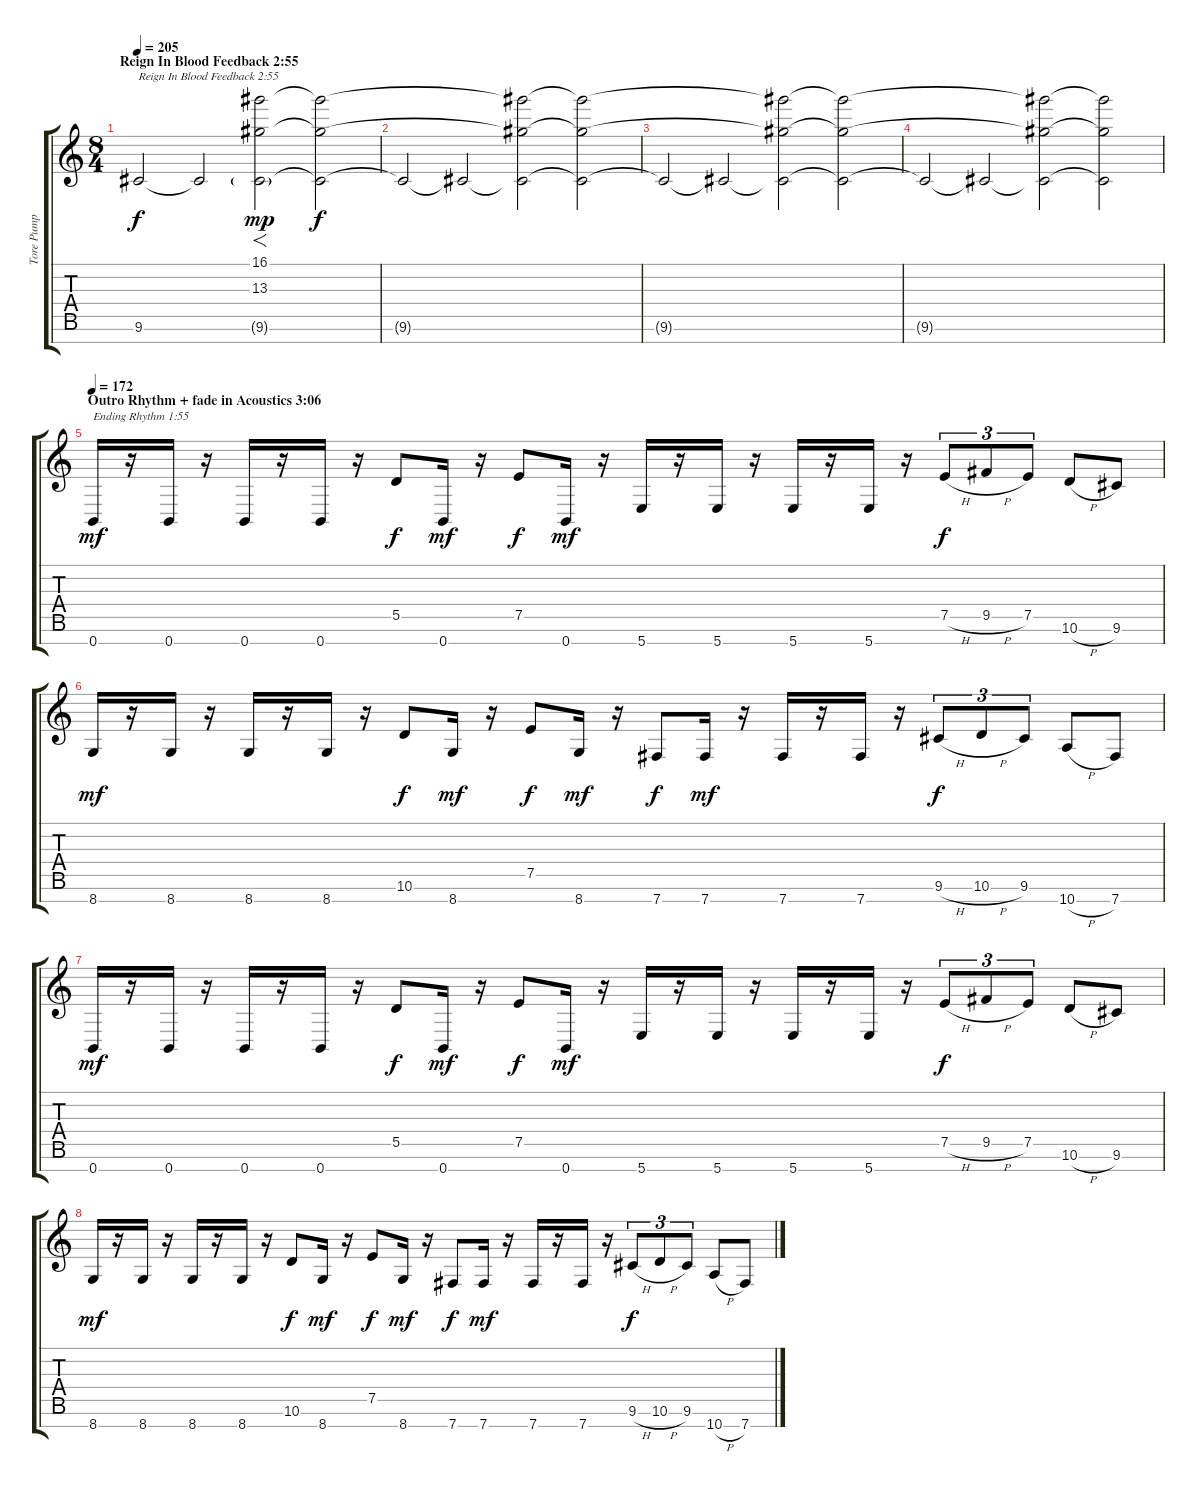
\track ("Tore Pump Pimp" "Tore Pump ") {instrument distortionguitar}
\staff {score tabs}
\tuning (E4 B3 G3 D3 A2 E2 B1) {hide}
\ts (8 4)
\section ("" "Reign In Blood Feedback 2:55")
\tempo 205
\clef g2
\ks c
9.6{t}.2{txt "Reign In Blood Feedback 2:55" dy f} 9.6{t}.2 (16.1 13.3 9.6{g}).2{f dy mp} (16.1{t} 13.3{t} 9.6{t}).2{dy f} |
9.6{t}.2 9.6{t}.2 (16.1{t} 13.3{t} 9.6{t}).2 (16.1{t} 13.3{t} 9.6{t}).2 |
9.6{t}.2 9.6{t}.2 (16.1{t} 13.3{t} 9.6{t}).2 (16.1{t} 13.3{t} 9.6{t}).2 |
9.6{t}.2 9.6{t}.2 (16.1{t} 13.3{t} 9.6{t}).2 (16.1{t} 13.3{t} 9.6{t}).2 |
\section ("" "Outro Rhythm + fade in Acoustics 3:06")
\tempo 172
0.7.16{txt "Ending Rhythm 1:55" dy mf} r.16 0.7.16 r.16 0.7.16 r.16 0.7.16 r.16 5.5.8{dy f} 0.7.16{dy mf} r.16 7.5.8{dy f} 0.7.16{dy mf} r.16 5.7.16 r.16 5.7.16 r.16 5.7.16 r.16 5.7.16 r.16 7.5{h}.8{tu (3 2) dy f} 9.5{h}.8{tu (3 2)} 7.5.8{tu (3 2)} 10.6{h}.8 9.6.8 |
8.7.16{dy mf} r.16 8.7.16 r.16 8.7.16 r.16 8.7.16 r.16 10.6.8{dy f} 8.7.16{dy mf} r.16 7.5.8{dy f} 8.7.16{dy mf} r.16 7.7.8{dy f} 7.7.16{dy mf} r.16 7.7.16 r.16 7.7.16 r.16 9.6{h}.8{tu (3 2) dy f} 10.6{h}.8{tu (3 2)} 9.6.8{tu (3 2)} 10.7{h}.8 7.7.8 |
0.7.16{dy mf} r.16 0.7.16 r.16 0.7.16 r.16 0.7.16 r.16 5.5.8{dy f} 0.7.16{dy mf} r.16 7.5.8{dy f} 0.7.16{dy mf} r.16 5.7.16 r.16 5.7.16 r.16 5.7.16 r.16 5.7.16 r.16 7.5{h}.8{tu (3 2) dy f} 9.5{h}.8{tu (3 2)} 7.5.8{tu (3 2)} 10.6{h}.8 9.6.8 |
8.7.16{dy mf} r.16 8.7.16 r.16 8.7.16 r.16 8.7.16 r.16 10.6.8{dy f} 8.7.16{dy mf} r.16 7.5.8{dy f} 8.7.16{dy mf} r.16 7.7.8{dy f} 7.7.16{dy mf} r.16 7.7.16 r.16 7.7.16 r.16 9.6{h}.8{tu (3 2) dy f} 10.6{h}.8{tu (3 2)} 9.6.8{tu (3 2)} 10.7{h}.8 7.7.8
